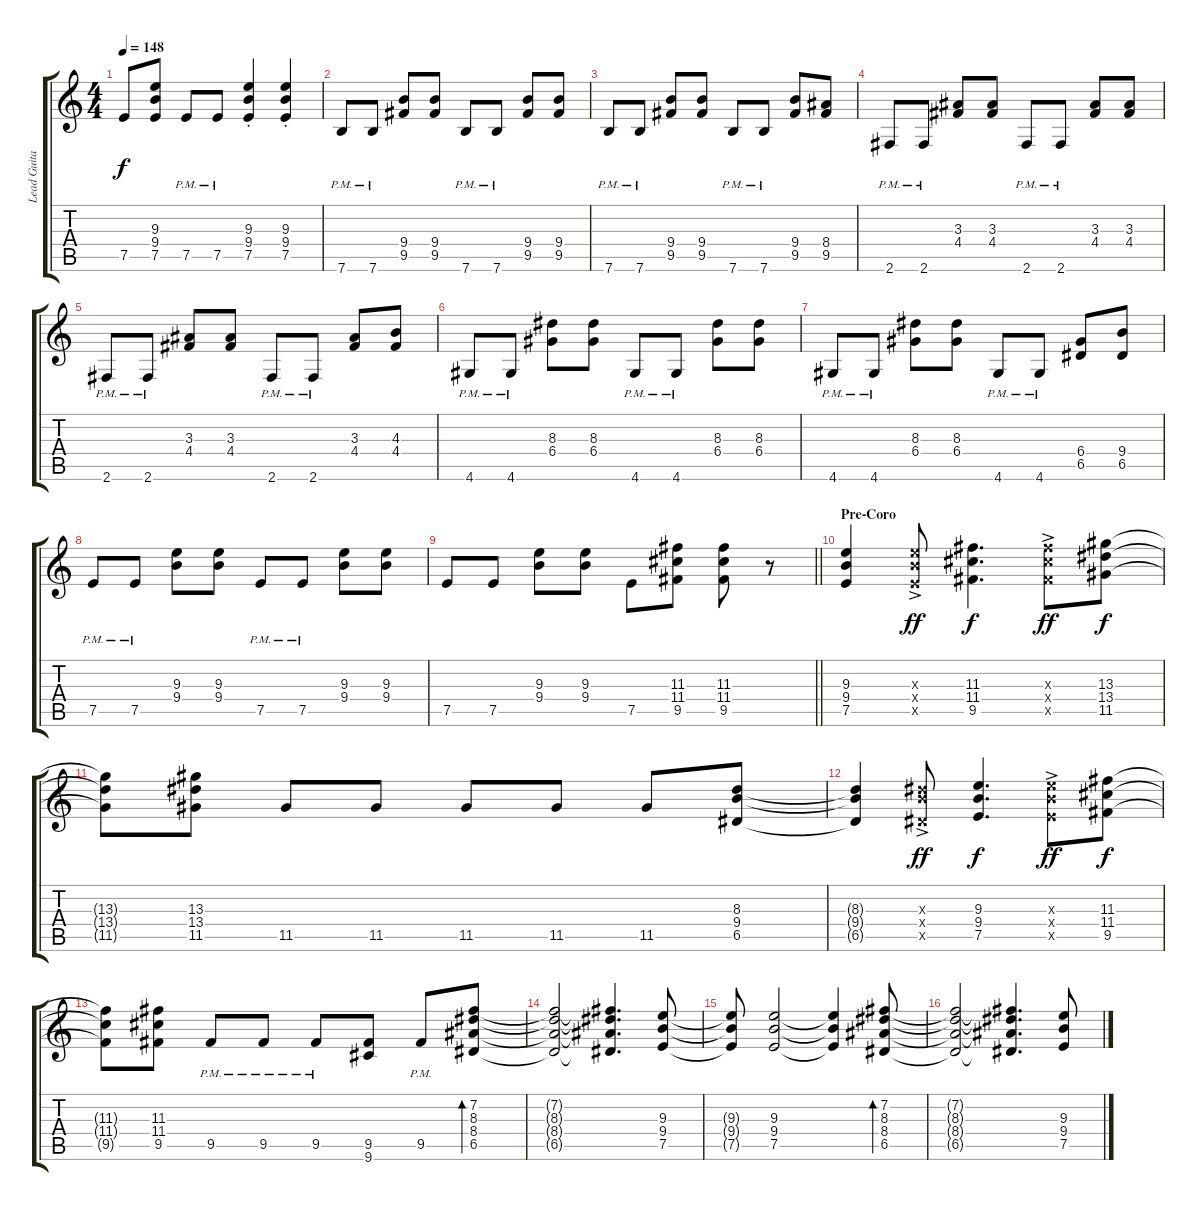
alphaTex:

\track ("Lead Guitar" "Lead Guita") {instrument overdrivenguitar}
\staff {score tabs}
\tuning (E4 B3 G3 D3 A2 E2) {hide}
\ts (4 4)
\tempo 148
\clef g2
\ks c
7.5.8{dy f} (9.3 9.4 7.5).8 7.5{pm}.8 7.5{pm}.8 (9.3 9.4 7.5{st}).4 (9.3 9.4 7.5{st}).4 |
7.6{pm}.8 7.6{pm}.8 (9.4 9.5).8 (9.4 9.5).8 7.6{pm}.8 7.6{pm}.8 (9.4 9.5).8 (9.4 9.5).8 |
7.6{pm}.8 7.6{pm}.8 (9.4 9.5).8 (9.4 9.5).8 7.6{pm}.8 7.6{pm}.8 (9.4 9.5).8 (8.4 9.5).8 |
2.6{pm}.8 2.6{pm}.8 (3.3 4.4).8 (3.3 4.4).8 2.6{pm}.8 2.6{pm}.8 (3.3 4.4).8 (3.3 4.4).8 |
2.6{pm}.8 2.6{pm}.8 (3.3 4.4).8 (3.3 4.4).8 2.6{pm}.8 2.6{pm}.8 (3.3 4.4).8 (4.3 4.4).8 |
4.6{pm}.8 4.6{pm}.8 (8.3 6.4).8 (8.3 6.4).8 4.6{pm}.8 4.6{pm}.8 (8.3 6.4).8 (8.3 6.4).8 |
4.6{pm}.8 4.6{pm}.8 (8.3 6.4).8 (8.3 6.4).8 4.6{pm}.8 4.6{pm}.8 (6.4 6.5).8 (9.4 6.5).8 |
7.5{pm}.8 7.5{pm}.8 (9.3 9.4).8 (9.3 9.4).8 7.5{pm}.8 7.5{pm}.8 (9.3 9.4).8 (9.3 9.4).8 |
\barLineRight lightlight
7.5.8 7.5.8 (9.3 9.4).8 (9.3 9.4).8 7.5.8 (11.3 11.4 9.5).8 (11.3 11.4 9.5).8 r.8 |
\section ("" "Pre-Coro")
(9.3 9.4 7.5).4 (9.3{x} 9.4{ac x} 7.5{ac x}).8{dy ff} (11.3 11.4 9.5).4{d dy f} (11.3{x} 11.4{ac x} 9.5{ac x}).8{dy ff} (13.3 13.4 11.5).8{dy f} |
(13.3{t} 13.4{t} 11.5{t}).8 (13.3 13.4 11.5).8 11.5.8 11.5.8 11.5.8 11.5.8 11.5.8 (8.3 9.4 6.5).8 |
(8.3{t} 9.4{t} 6.5{t}).4 (8.3{ac x} 9.4{x} 6.5{ac x}).8{dy ff} (9.3 9.4 7.5).4{d dy f} (9.3{x} 9.4{ac x} 7.5{ac x}).8{dy ff} (11.3 11.4 9.5).8{dy f} |
(11.3{t} 11.4{t} 9.5{t}).8 (11.3 11.4 9.5).8 9.5{pm}.8 9.5{pm}.8 9.5{pm}.8 (9.5 9.6).8 9.5{pm}.8 (7.2 8.3 8.4 6.5).8{bd 240} |
(7.2{t} 8.3{t} 8.4{t} 6.5{t}).2 (7.2{t} 8.3{t} 8.4{t} 6.5{t}).4{d} (9.3 9.4 7.5).8 |
(9.3{t} 9.4{t} 7.5{t}).8 (9.3 9.4 7.5).2 (9.3{t} 9.4{t} 7.5{t}).4 (7.2 8.3 8.4 6.5).8{bd 240} |
(7.2{t} 8.3{t} 8.4{t} 6.5{t}).2 (7.2{t} 8.3{t} 8.4{t} 6.5{t}).4{d} (9.3 9.4 7.5).8
